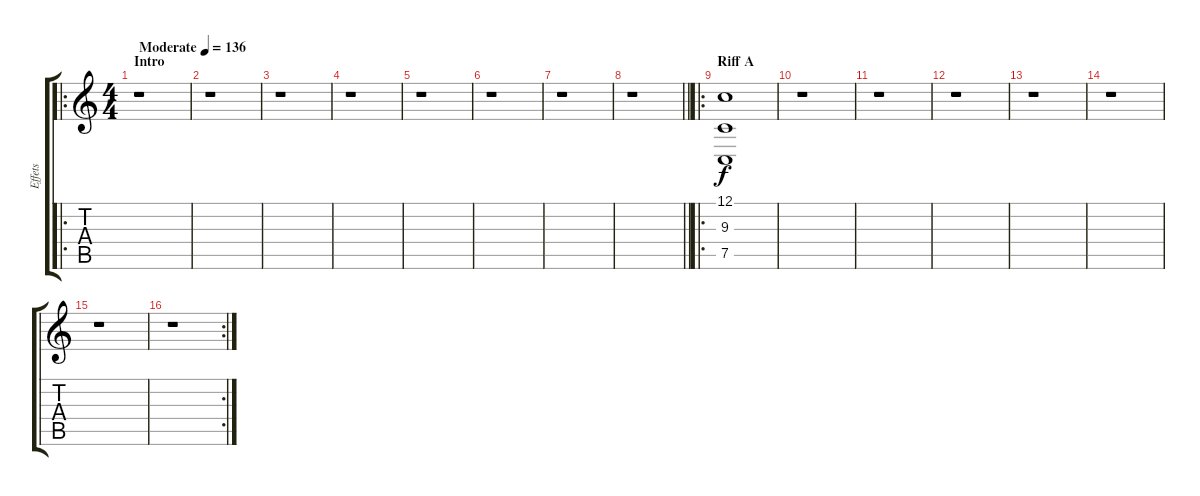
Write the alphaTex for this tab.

\track ("Effets" "Effets") {instrument tubularbells}
\staff {score tabs}
\tuning (C4 G3 Eb3 Bb2 F2 C2) {hide}
\ro
\ts (4 4)
\section ("" "Intro")
\tempo (136 "Moderate")
\clef g2
\ks c
r.1{dy f instrument tubularbells} |
r.1 |
r.1 |
r.1 |
r.1 |
r.1 |
r.1 |
\barLineRight lightlight
r.1 |
\ro
\section ("" "Riff A")
(12.1 9.3 7.5).1 |
r.1 |
r.1 |
r.1 |
r.1 |
r.1 |
r.1 |
\rc 2
r.1
